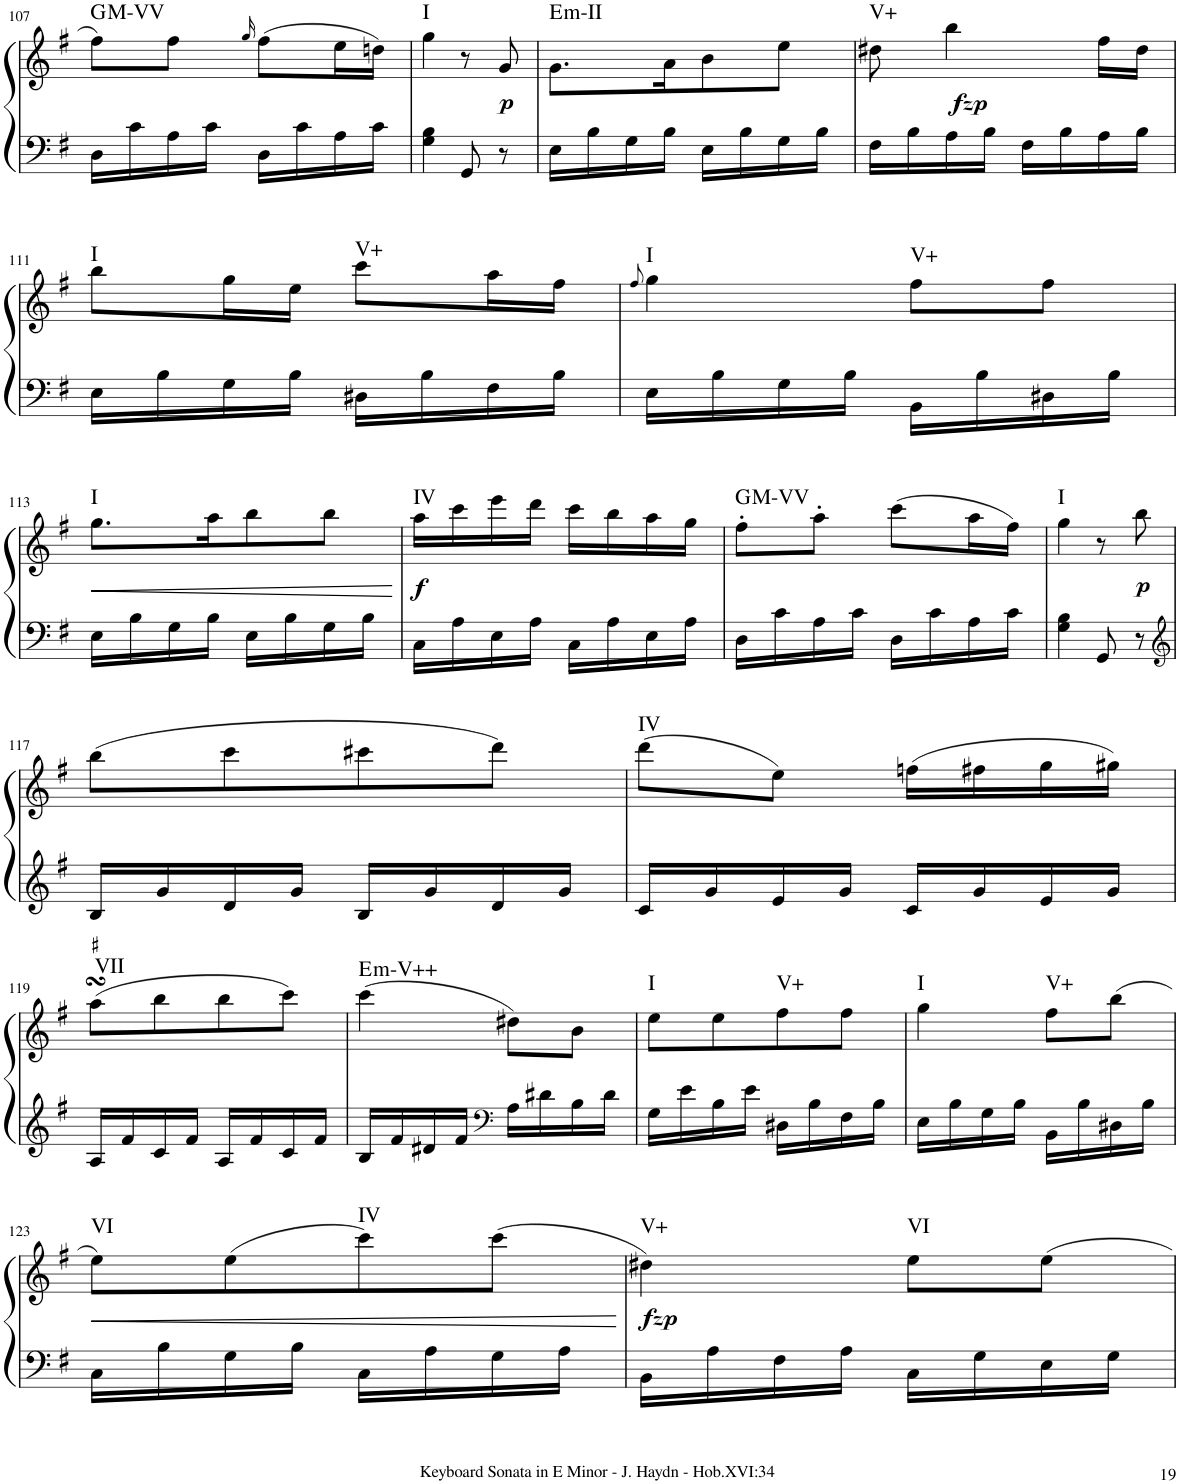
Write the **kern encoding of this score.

**kern	**kern	**dynam	**harte
*part1	*part1	*part1	*part1
*staff2	*staff1	*staff1/2	*
*I"Piano	*	*	*
*I'Pno.	*	*	*
!!LO:PB:g=z
*clefF4	*clefG2	*	*
*k[f#]	*k[f#]	*	*
*M2/4	*M2/4	*	*
=107	=107	=107	=107
!	!	!	!LO:H:kt=M
16D\LL	8ff#\L	.	G:maj
16c\	.	.	.
16A\	8ff#\J	.	.
16c\JJ	.	.	.
.	16qgg/	.	.
16D\LL	(8ff#\L	.	.
16c\	.	.	.
16A\	16ee\L	.	.
16c\JJ	16ddn\JJ)	.	.
=108	=108	=108	=108
!	!	!	!LO:H:kt=I
4G\ 4B\	4gg\	.	N
8GG/	8r	.	.
!	!	!LO:DY:b	!
8r	8g/	p	.
=109	=109	=109	=109
!	!	!	!LO:H:kt=m
16E\LL	8.g\L	.	E:min
16B\	.	.	.
16G\	.	.	.
16B\JJ	16a\K	.	.
16E\LL	8b\	.	.
16B\	.	.	.
16G\	8ee\J	.	.
16B\JJ	.	.	.
=110	=110	=110	=110
!	!	!	!LO:H:kt=V+
16F#\LL	8dd#X\	.	N
16B\	.	.	.
!	!	!LO:DY:b	!
16A\	4bb\	other-dynamics	.
16B\JJ	.	.	.
16F#\LL	.	.	.
16B\	.	.	.
16A\	16ff#\LL	.	.
16B\JJ	16dd#\JJ	.	.
!!LO:LB:g=z
=111	=111	=111	=111
!	!	!	!LO:H:kt=I
16E\LL	8bb\L	.	N
16B\	.	.	.
16G\	16gg\L	.	.
16B\JJ	16ee\JJ	.	.
!	!	!	!LO:H:kt=V+
16D#X\LL	8ccc\L	.	N
16B\	.	.	.
16F#\	16aa\L	.	.
16B\JJ	16ff#\JJ	.	.
=112	=112	=112	=112
.	8qff#/	.	.
!	!	!	!LO:H:kt=I
16E\LL	4gg\	.	N
16B\	.	.	.
16G\	.	.	.
16B\JJ	.	.	.
!	!	!	!LO:H:kt=V+
16BB\LL	8ff#\L	.	N
16B\	.	.	.
16D#X\	8ff#\J	.	.
16B\JJ	.	.	.
!!LO:LB:g=z
=113	=113	=113	=113
!	!	!LO:HP:b	!LO:H:kt=I
16E\LL	8.gg\L	<	N
16B\	.	.	.
16G\	.	.	.
16B\JJ	16aa\K	.	.
16E\LL	8bb\	.	.
16B\	.	.	.
16G\	8bb\J	.	.
16B\JJ	.	.	.
.	.	[	.
=114	=114	=114	=114
!	!	!LO:DY:b	!LO:H:kt=IV
16C\LL	16aa\LL	f	N
16A\	16ccc\	.	.
16E\	16eee\	.	.
16A\JJ	16ddd\JJ	.	.
16C\LL	16ccc\LL	.	.
16A\	16bb\	.	.
16E\	16aa\	.	.
16A\JJ	16gg\JJ	.	.
=115	=115	=115	=115
!	!	!	!LO:H:kt=M
16D\LL	8ff#'\L	.	G:maj
16c\	.	.	.
16A\	8aa'\J	.	.
16c\JJ	.	.	.
16D\LL	(8ccc\L	.	.
16c\	.	.	.
16A\	16aa\L	.	.
16c\JJ	16ff#\JJ)	.	.
=116	=116	=116	=116
!	!	!	!LO:H:kt=I
4G\ 4B\	4gg\	.	N
8GG/	8r	.	.
!	!	!LO:DY:b	!
8r	8bb\	p	.
!!LO:LB:g=z
=117	=117	=117	=117
*clefG2	*	*	*
16B/LL	(8bb\L	.	.
16g/	.	.	.
16d/	8ccc\	.	.
16g/JJ	.	.	.
16B/LL	8ccc#X\	.	.
16g/	.	.	.
16d/	8ddd\J)	.	.
16g/JJ	.	.	.
=118	=118	=118	=118
!	!	!	!LO:H:kt=IV
16c/LL	(8ddd\L	.	N
16g/	.	.	.
16e/	8ee\J)	.	.
16g/JJ	.	.	.
16c/LL	(16ffn\LL	.	.
16g/	16ff#X\	.	.
16e/	16gg\	.	.
16g/JJ	16gg#X\JJ)	.	.
!!LO:LB:g=z
=119	=119	=119	=119
!	!LO:TX:a:t=♯	!	!LO:H:kt=VII
16A/LL	(8aasSSS\L	.	N
16f#/	.	.	.
16c/	8bb\	.	.
16f#/JJ	.	.	.
16A/LL	8bb\	.	.
16f#/	.	.	.
16c/	8ccc\J)	.	.
16f#/JJ	.	.	.
=120	=120	=120	=120
!	!	!	!LO:H:kt=m
16B/LL	(4ccc\	.	E:(b3,#5)
16f#/	.	.	.
16d#X/	.	.	.
16f#/JJ	.	.	.
*clefF4	*	*	*
16A\LL	8dd#X\L)	.	.
16d#X\	.	.	.
16B\	8b\J	.	.
16d#\JJ	.	.	.
=121	=121	=121	=121
!	!	!	!LO:H:kt=I
16G\LL	8ee\L	.	N
16e\	.	.	.
16B\	8ee\	.	.
16e\JJ	.	.	.
!	!	!	!LO:H:kt=V+
16D#X\LL	8ff#\	.	N
16B\	.	.	.
16F#\	8ff#\J	.	.
16B\JJ	.	.	.
=122	=122	=122	=122
!	!	!	!LO:H:kt=I
16E\LL	4gg\	.	N
16B\	.	.	.
16G\	.	.	.
16B\JJ	.	.	.
!	!	!	!LO:H:kt=V+
16BB\LL	8ff#\L	.	N
16B\	.	.	.
16D#X\	(8bb\J	.	.
16B\JJ	.	.	.
!!LO:LB:g=z
=123	=123	=123	=123
!	!	!LO:HP:b	!LO:H:kt=VI
16C\LL	8ee\L)	<	N
16B\	.	.	.
16G\	(8ee\	.	.
16B\JJ	.	.	.
!	!	!	!LO:H:kt=IV
16C\LL	8ccc\)	.	N
16A\	.	.	.
16G\	(8ccc\J	.	.
16A\JJ	.	.	.
.	.	[	.
=124	=124	=124	=124
!	!	!LO:DY:b	!LO:H:kt=V+
16BB\LL	4dd#X\)	other-dynamics	N
16A\	.	.	.
16F#\	.	.	.
16A\JJ	.	.	.
!	!	!	!LO:H:kt=VI
16C\LL	8ee\L	.	N
16G\	.	.	.
16E\	8ee\J	.	.
16G\JJ	.	.	.
=	=	=	=
*-	*-	*-	*-
